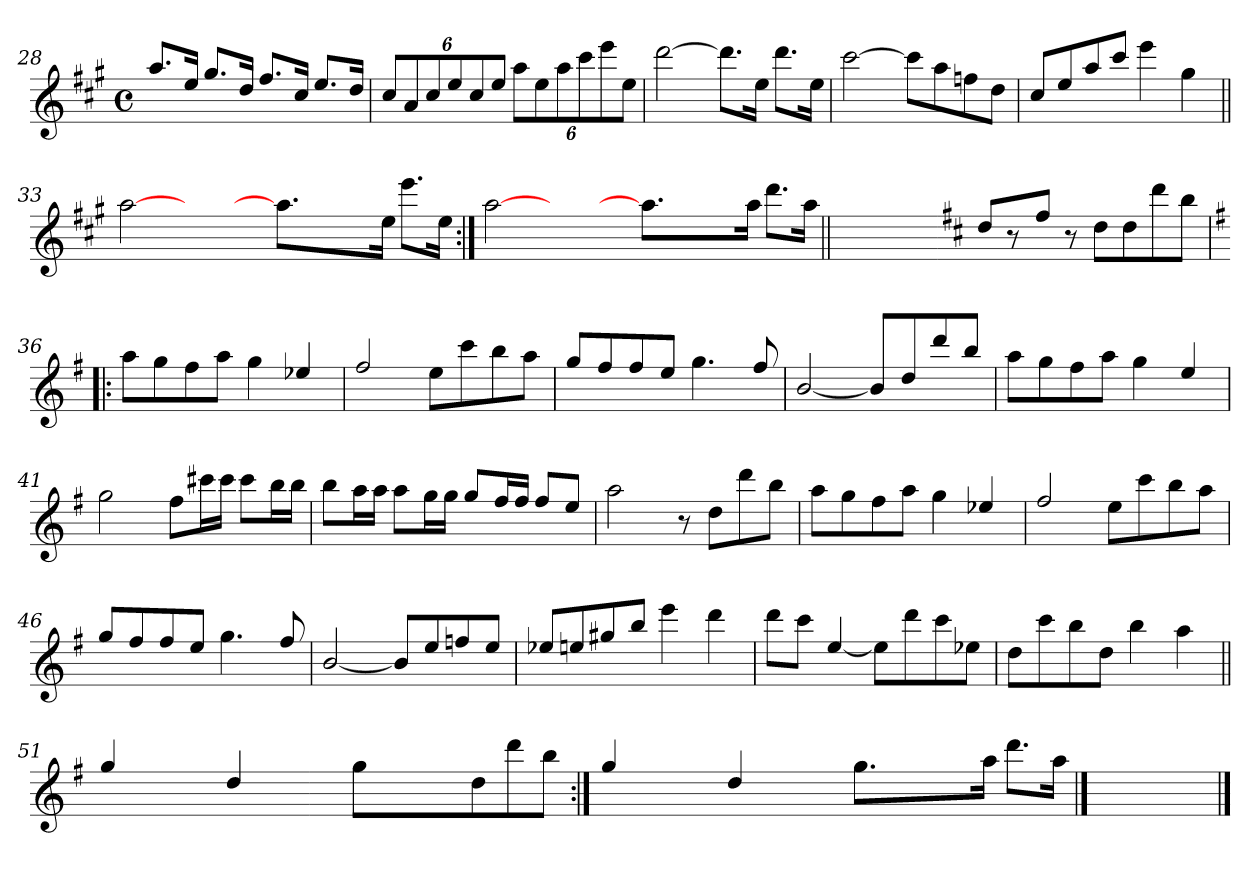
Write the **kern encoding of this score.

**kern
*part1
*staff1
*clefG2
*k[f#c#g#]
*A:
*M4/4
*met(c)
=28
8.aa/L
16ee/Jk
8.gg#/L
16dd/Jk
8.ff#/L
16cc#/Jk
8.ee/L
16dd/Jk
=29
12cc#/L
12a/
12cc#/
12ee/
12cc#/
12ee/J
12aa\L
12ee\
12aa\
12ccc#\
12eee\
12ee\J
=30
[2ddd\
8.ddd\L]
16ee\Jk
8.ddd\L
16ee\Jk
!!LO:LB:g=z
=31
[2ccc#\
8ccc#\L]
8aa\
8ffn\
8dd\J
=32
8cc#/L
8ee/
8aa/
8ccc#/J
4eee\
4gg#\
=33||
[>2aa\
4ryy
4ryy
8.aa\L]
2ryy
16ee\Jk
8.eee\L
16ee\Jk
=34:|!
[>2aa\
4ryy
4ryy
8.aa\L]
2ryy
16aa\Jk
8.ddd\L
16aa\Jk
=34X341||
1ryy
!!LO:PB:g=z
=35-
*k[f#c#]
*D:
8dd/L
8r
8ff#/J
8r
8dd\L
8dd\
8ddd\
8bb\J
=36!|:
*k[f#]
*G:
8aa\L
8gg\
8ff#\
8aa\J
4gg\
4ee-X/
=37
2ff#/
8ee\L
8ccc\
8bb\
8aa\J
=38
8gg/L
8ff#/
8ff#/
8ee/J
4.gg\
8ff#/
!!LO:LB:g=z
=39
[2b/
8b/L]
8dd/
8ddd/
8bb/J
=40
8aa\L
8gg\
8ff#\
8aa\J
4gg\
4ee/
=41
2gg\
8ff#\L
16ccc#X\L
16ccc#\JJ
8ccc#\L
16bb\L
16bb\JJ
=42
8bb\L
16aa\L
16aa\JJ
8aa\L
16gg\L
16gg\JJ
8gg/L
16ff#/L
16ff#/JJ
8ff#/L
8ee/J
!!LO:LB:g=z
=43
2aa\
8r
8dd\L
8ddd\
8bb\J
=44
8aa\L
8gg\
8ff#\
8aa\J
4gg\
4ee-X/
=45
2ff#/
8ee\L
8ccc\
8bb\
8aa\J
=46
8gg/L
8ff#/
8ff#/
8ee/J
4.gg\
8ff#/
!!LO:LB:g=z
=47
[2b/
8b/L]
8ee/
8ffn/
8ee/J
=48
8ee-X/L
8een/
8gg#X/
8bb/J
4eee\
4ddd\
=49
8ddd\L
8ccc\J
[4ee/
8een\L]
8ddd\
8ccc\
8ee-X\J
=50
8dd\L
8ccc\
8bb\
8dd\J
4bb\
4aa\
!!LO:LB:g=z
=51||
4gg/
8ryy
8ryy
4dd/
8ryy
8ryy
8gg\L
2ryy
8dd\
8ddd\
8bb\J
=52:|!
4gg/
8ryy
8ryy
4dd/
8ryy
8ryy
8.gg\L
2ryy
16aa\Jk
8.ddd\L
16aa\Jk
==53
1ryy
==
*-
